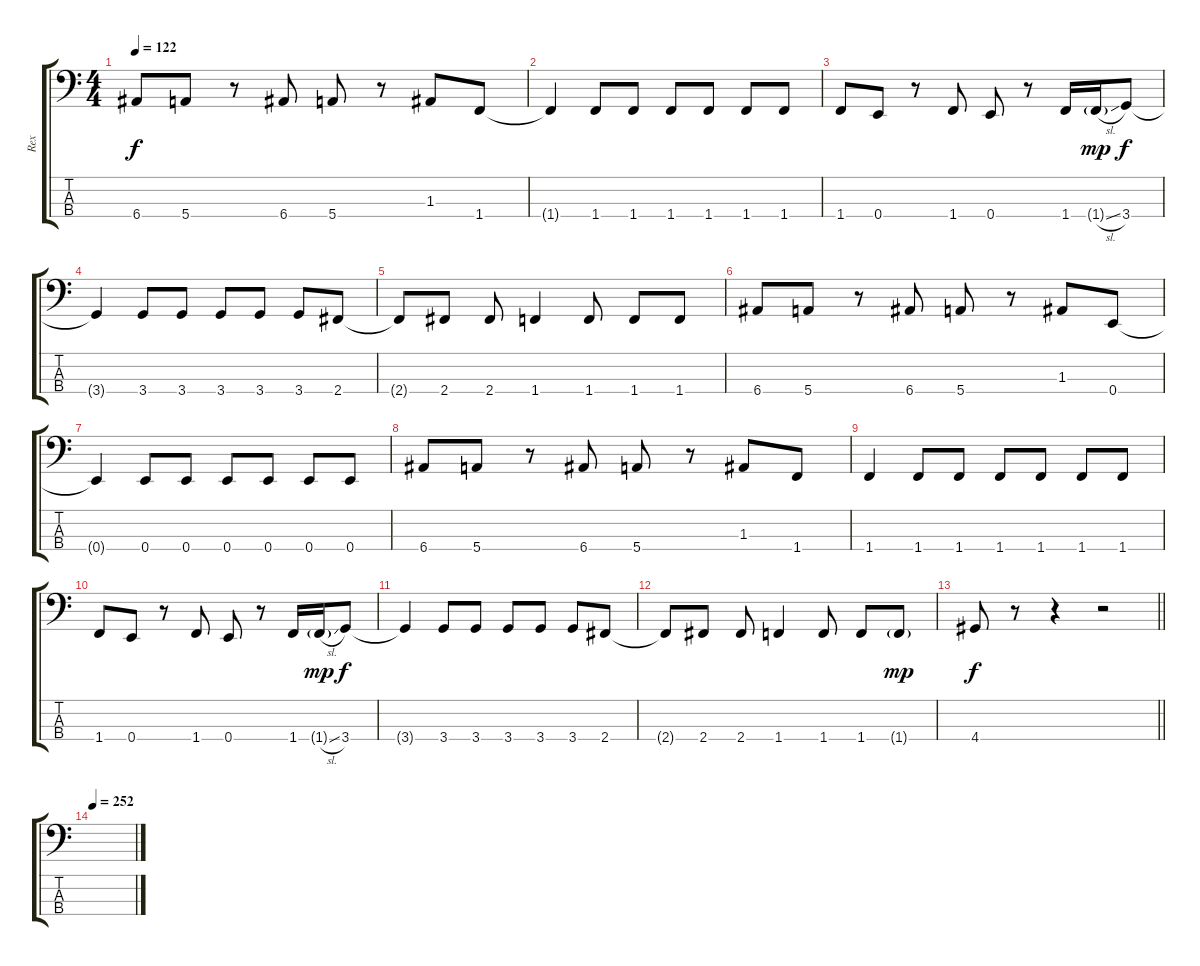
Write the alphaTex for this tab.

\track ("Rex" "Rex") {instrument electricbassfinger}
\staff {score tabs}
\tuning (G2 D2 A1 E1) {hide}
\ts (4 4)
\tempo 122
\clef f4
\ks c
6.4.8{dy f} 5.4.8 r.8 6.4.8 5.4.8 r.8 1.3.8 1.4.8 |
1.4{t}.4 1.4.8 1.4.8 1.4.8 1.4.8 1.4.8 1.4.8 |
1.4.8 0.4.8 r.8 1.4.8 0.4.8 r.8 1.4.16 1.4{sl g}.16{dy mp} 3.4.8{dy f} |
3.4{t}.4 3.4.8 3.4.8 3.4.8 3.4.8 3.4.8 2.4.8 |
2.4{t}.8 2.4.8 2.4.8 1.4.4 1.4.8 1.4.8 1.4.8 |
6.4.8 5.4.8 r.8 6.4.8 5.4.8 r.8 1.3.8 0.4.8 |
0.4{t}.4 0.4.8 0.4.8 0.4.8 0.4.8 0.4.8 0.4.8 |
6.4.8 5.4.8 r.8 6.4.8 5.4.8 r.8 1.3.8 1.4.8 |
1.4.4 1.4.8 1.4.8 1.4.8 1.4.8 1.4.8 1.4.8 |
1.4.8 0.4.8 r.8 1.4.8 0.4.8 r.8 1.4.16 1.4{sl g}.16{dy mp} 3.4.8{dy f} |
3.4{t}.4 3.4.8 3.4.8 3.4.8 3.4.8 3.4.8 2.4.8 |
2.4{t}.8 2.4.8 2.4.8 1.4.4 1.4.8 1.4.8 1.4{g}.8{dy mp} |
\barLineRight lightlight
4.4.8{dy f} r.8 r.4 r.2 |
\tempo 252
